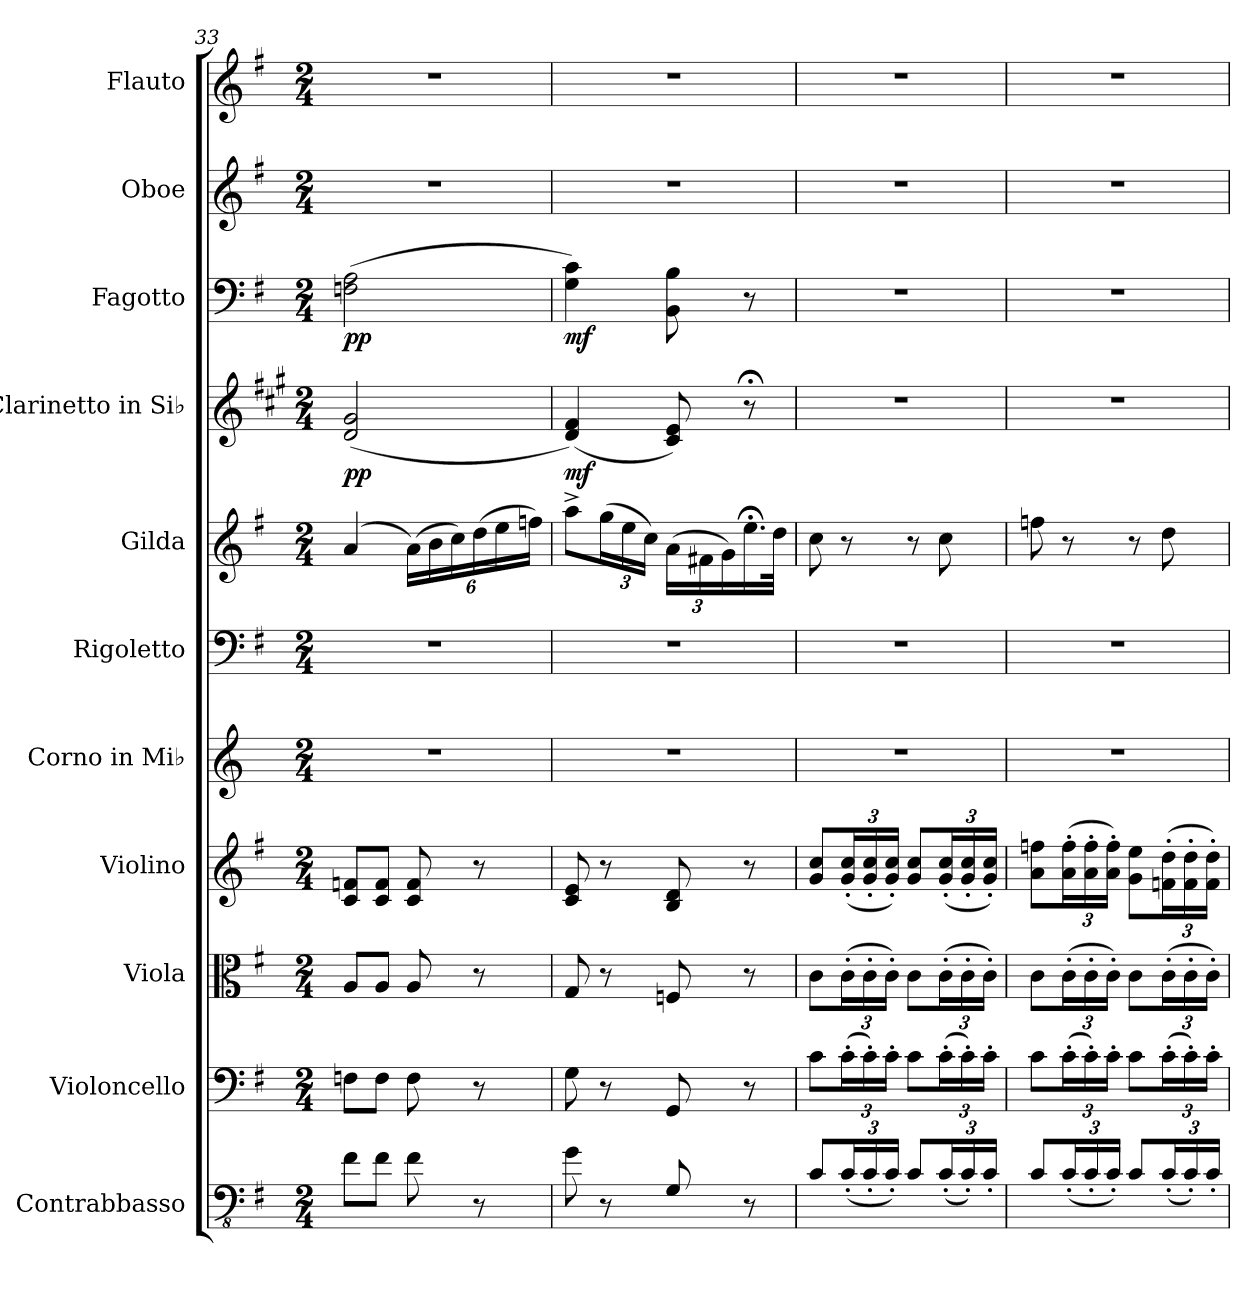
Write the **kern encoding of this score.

**kern	**kern	**kern	**kern	**kern	**kern	**kern	**kern	**dynam	**kern	**dynam	**kern	**kern
*part11	*part10	*part9	*part8	*part7	*part6	*part5	*part4	*part4	*part3	*part3	*part2	*part1
*staff11	*staff10	*staff9	*staff8	*staff7	*staff6	*staff5	*staff4	*staff4	*staff3	*staff3	*staff2	*staff1
*I"Contrabbasso	*I"Violoncello	*I"Viola	*I"Violino	*I"Corno in Mi♭	*I"Rigoletto	*I"Gilda	*I"Clarinetto in Si♭	*	*I"Fagotto	*	*I"Oboe	*I"Flauto
*I'Cb.	*I'Vc.	*I'Vla.	*I'Vln.	*I'Cor. Mi♭	*I'R.	*I'G	*I'Cl. Si♭	*	*I'Fag.	*	*I'Ob.	*I'Fl.
!!LO:PB:g=z
*clefFv4	*clefF4	*clefC3	*clefG2	*clefG2	*clefF4	*clefG2	*clefG2	*	*clefF4	*	*clefG2	*clefG2
*ITrd7c12	*	*	*	*ITrd5c9	*	*	*ITrd1c2	*	*	*	*	*
*k[f#]	*k[f#]	*k[f#]	*k[f#]	*k[b-e-a-]	*k[f#]	*k[f#]	*k[f#]	*	*k[f#]	*	*k[f#]	*k[f#]
*M2/4	*M2/4	*M2/4	*M2/4	*M2/4	*M2/4	*M2/4	*M2/4	*	*M2/4	*	*M2/4	*M2/4
=33	=33	=33	=33	=33	=33	=33	=33	=33	=33	=33	=33	=33
!	!	!	!	!	!	!	!	!LO:DY:b	!	!LO:DY:b	!	!
8FF#\L	8Fn\L	8A/L	8c/ 8fn/L	2r	2r	(>4a/	(<2c/ 2f#/	pp	(>2Fn\ 2A\	pp	2r	2r
8FF#\J	8F\J	8A/J	8c/ 8f/J	.	.	.	.	.	.	.	.	.
*	*	*	*	*	*	*Xbrackettup	*	*	*	*	*	*
8FF#\	8F\	8A/	8c/ 8f/	.	.	(>24a\LL)	.	.	.	.	.	.
.	.	.	.	.	.	24b\	.	.	.	.	.	.
.	.	.	.	.	.	24cc\)	.	.	.	.	.	.
8r	8r	8r	8r	.	.	(>24dd\	.	.	.	.	.	.
.	.	.	.	.	.	24ee\	.	.	.	.	.	.
.	.	.	.	.	.	24ffn\JJ)	.	.	.	.	.	.
=34	=34	=34	=34	=34	=34	=34	=34	=34	=34	=34	=34	=34
!	!	!	!	!	!	!	!	!LO:DY:b	!	!LO:DY:b	!	!
8GG\	8G\	8G/	8c/ 8e/	2r	2r	8aa^\L	(<4c/ 4e/)	mf	4G\ 4c\)	mf	2r	2r
8r	8r	8r	8r	.	.	(>24gg\L	.	.	.	.	.	.
.	.	.	.	.	.	24ee\	.	.	.	.	.	.
.	.	.	.	.	.	24cc\JJ)	.	.	.	.	.	.
8GGG/	8GG/	8Fn/	8B/ 8d/	.	.	(>24a\LL	8B/ 8d/)	.	8BB\ 8B\	.	.	.
.	.	.	.	.	.	24f#X\	.	.	.	.	.	.
.	.	.	.	.	.	24g\)	.	.	.	.	.	.
8r	8r	8r	8r	.	.	16.ee;<\	8r;<	.	8r	.	.	.
.	.	.	.	.	.	32dd\JJk	.	.	.	.	.	.
=35	=35	=35	=35	=35	=35	=35	=35	=35	=35	=35	=35	=35
8CC/L	8c\L	8c\L	8g/ 8cc/L	2r	2r	8cc\	2r	.	2r	.	2r	2r
*Xbrackettup	*Xbrackettup	*Xbrackettup	*Xbrackettup	*	*	*	*	*	*	*	*	*
(<24CC'/L	(>24c'\L	(>24c'\L	(<24g/' 24cc/'L	.	.	8r	.	.	.	.	.	.
24CC'/	24c'\)	24c'\	24g/' 24cc/'	.	.	.	.	.	.	.	.	.
24CC'/JJ)	24c'\JJ	24c'\JJ)	24g/' 24cc/'JJ)	.	.	.	.	.	.	.	.	.
8CC/L	8c\L	8c\L	8g/ 8cc/L	.	.	8r	.	.	.	.	.	.
(<24CC'/L	(>24c'\L	(>24c'\L	(<24g/' 24cc/'L	.	.	8cc\	.	.	.	.	.	.
24CC'/)	24c'\)	24c'\	24g/' 24cc/'	.	.	.	.	.	.	.	.	.
24CC'/JJ	24c'\JJ	24c'\JJ)	24g/' 24cc/'JJ)	.	.	.	.	.	.	.	.	.
=36	=36	=36	=36	=36	=36	=36	=36	=36	=36	=36	=36	=36
8CC/L	8c\L	8c\L	8a\ 8ffn\L	2r	2r	8ffn\	2r	.	2r	.	2r	2r
(<24CC'/L	(>24c'\L	(>24c'\L	(>24a\' 24ff\'L	.	.	8r	.	.	.	.	.	.
24CC'/	24c'\)	24c'\	24a\' 24ff\'	.	.	.	.	.	.	.	.	.
24CC'/JJ)	24c'\JJ	24c'\JJ)	24a\' 24ff\'JJ)	.	.	.	.	.	.	.	.	.
8CC/L	8c\L	8c\L	8g\ 8ee\L	.	.	8r	.	.	.	.	.	.
(<24CC'/L	(>24c'\L	(>24c'\L	(>24fn\' 24dd\'L	.	.	8dd\	.	.	.	.	.	.
24CC'/)	24c'\)	24c'\	24f\' 24dd\'	.	.	.	.	.	.	.	.	.
24CC'/JJ	24c'\JJ	24c'\JJ)	24f\' 24dd\'JJ)	.	.	.	.	.	.	.	.	.
=	=	=	=	=	=	=	=	=	=	=	=	=
*-	*-	*-	*-	*-	*-	*-	*-	*-	*-	*-	*-	*-
